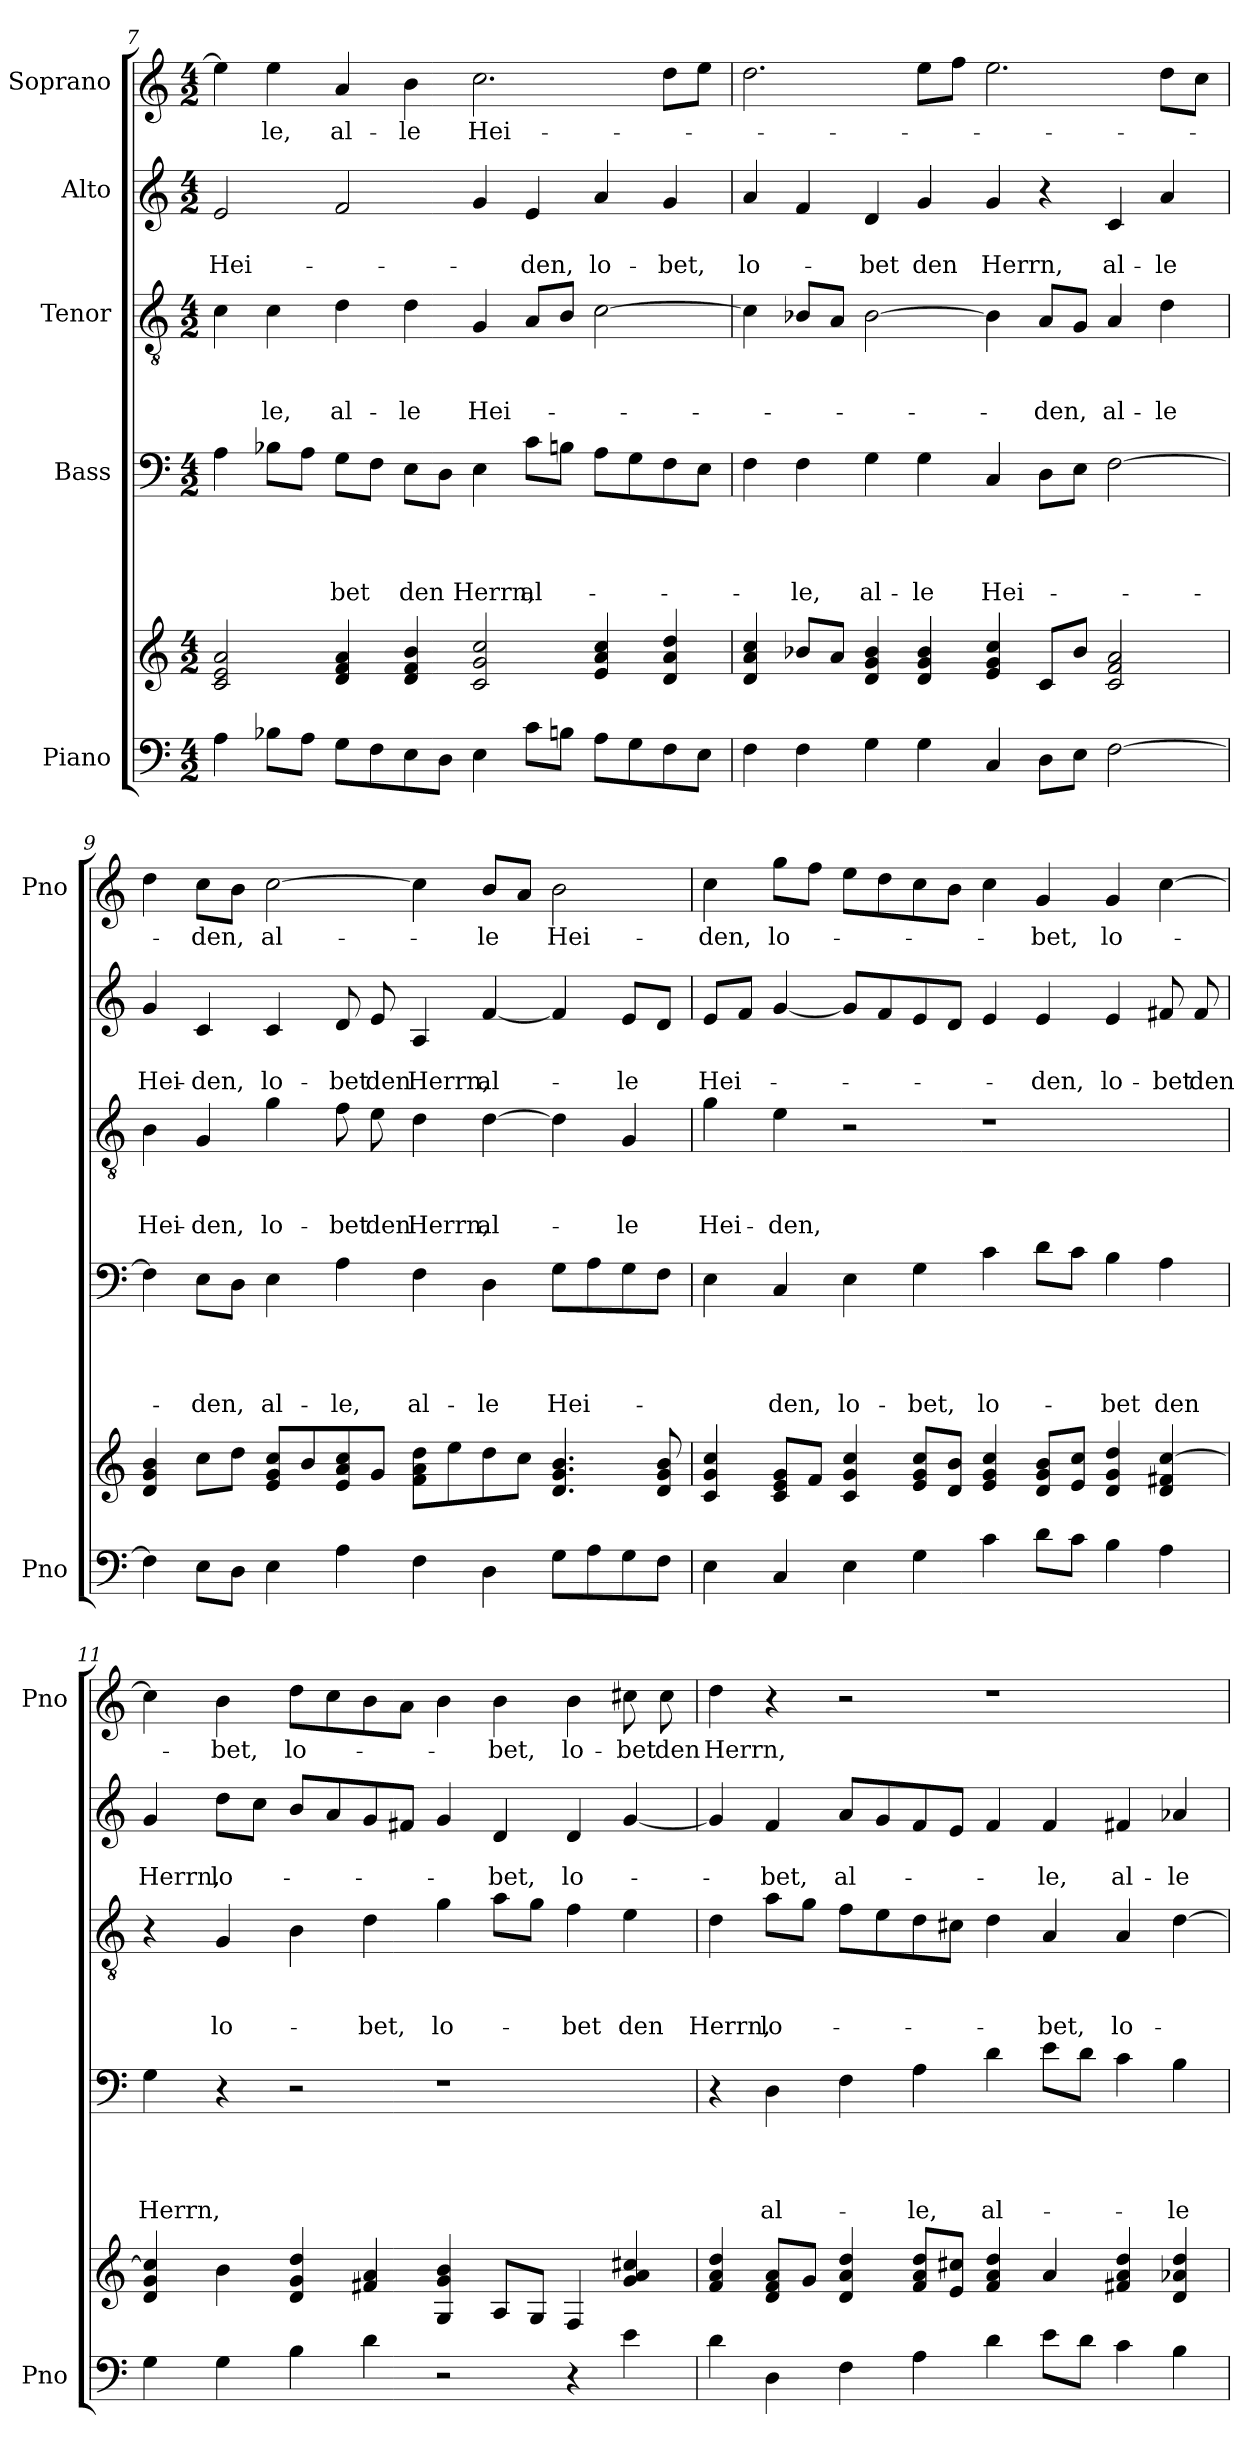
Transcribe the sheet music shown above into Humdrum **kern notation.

**kern	**kern	**kern	**text	**text	**text	**text	**kern	**text	**text	**text	**kern	**text	**text	**kern	**text
*part5	*part5	*part4	*part4	*part4	*part4	*part4	*part3	*part3	*part3	*part3	*part2	*part2	*part2	*part1	*part1
*staff6	*staff5	*staff4	*staff4	*staff4	*staff4	*staff4	*staff3	*staff3	*staff3	*staff3	*staff2	*staff2	*staff2	*staff1	*staff1
*I"Piano	*	*I"Bass	*	*	*	*	*I"Tenor	*	*	*	*I"Alto	*	*	*I"Soprano	*
*I'Pno	*	*	*	*	*	*	*	*	*	*	*	*	*	*I'Pno	*
!!LO:LB:g=z
*clefF4	*clefG2	*clefF4	*	*	*	*	*clefGv2	*	*	*	*clefG2	*	*	*clefG2	*
*k[]	*k[]	*k[]	*	*	*	*	*k[]	*	*	*	*k[]	*	*	*k[]	*
*C:	*C:	*C:	*	*	*	*	*C:	*	*	*	*C:	*	*	*C:	*
*M4/2	*M4/2	*M4/2	*	*	*	*	*M4/2	*	*	*	*M4/2	*	*	*M4/2	*
=7	=7	=7	=7	=7	=7	=7	=7	=7	=7	=7	=7	=7	=7	=7	=7
4A\	2c/ 2e/ 2a/	4A\	.	.	.	.	4c\	.	.	-­	2e/	.	Hei-	4ee\]	-­
8B-\L	.	8B-X\L	.	.	.	.	4c\	.	.	le,	.	.	.	4ee\	le,
8A\J	.	8A\J	.	.	.	.	.	.	.	.	.	.	.	.	.
8G\L	4d/ 4f/ 4a/	8G\L	.	.	.	-bet	4d\	.	.	al-	2f/	.	.	4a/	al-
8F\	.	8F\J	.	.	.	.	.	.	.	.	.	.	.	.	.
8E\	4d/ 4f/ 4b/	8E\L	.	.	.	den	4d\	.	.	-le	.	.	.	4b\	-le
8D\J	.	8D\J	.	.	.	.	.	.	.	.	.	.	.	.	.
4E\	2c/ 2g/ 2cc/	4E\	.	.	.	Herrn,	4G/	.	.	Hei-	4g/	.	.	2.cc\	Hei-
8c\L	.	8c\L	.	.	.	al-	8A/L	.	.	.	4e/	.	-den,	.	.
8B\J	.	8Bn\J	.	.	.	.	8B/J	.	.	.	.	.	.	.	.
8A\L	4e/ 4a/ 4cc/	8A\L	.	.	.	.	[2c\	.	.	.	4a/	.	lo-	.	.
8G\	.	8G\	.	.	.	.	.	.	.	.	.	.	.	.	.
8F\	4d/ 4a/ 4dd/	8F\	.	.	.	.	.	.	.	.	4g/	.	-bet,	8dd\L	.
8E\J	.	8E\J	.	.	.	.	.	.	.	.	.	.	.	8ee\J	.
=8	=8	=8	=8	=8	=8	=8	=8	=8	=8	=8	=8	=8	=8	=8	=8
4F\	4d/ 4a/ 4cc/	4F\	.	.	.	.	4c\]	.	.	.	4a/	.	lo-	2.dd\	.
4F\	8b-/L	4F\	.	.	.	-le,	8B-X/L	.	.	.	4f/	.	.	.	.
.	8a/J	.	.	.	.	.	8A/J	.	.	.	.	.	.	.	.
4G\	4d/ 4g/ 4b-/	4G\	.	.	.	al-	[2B-\	.	.	.	4d/	.	-bet	.	.
4G\	4d/ 4g/ 4b-/	4G\	.	.	.	-le	.	.	.	.	4g/	.	den	8ee\L	.
.	.	.	.	.	.	.	.	.	.	.	.	.	.	8ff\J	.
4C/	4e/ 4g/ 4cc/	4C/	.	.	.	Hei-	4B-\]	.	.	.	4g/	.	Herrn,	2.ee\	.
8D\L	8c/L	8D\L	.	.	.	.	8A/L	.	.	-den,	4r	.	.	.	.
8E\J	8b-/J	8E\J	.	.	.	.	8G/J	.	.	.	.	.	.	.	.
[2F\	2c/ 2f/ 2a/	[2F\	.	.	.	.	4A/	.	.	al-	4c/	.	al-	.	.
.	.	.	.	.	.	.	4d\	.	.	-le	4a/	.	-le	8dd\L	.
.	.	.	.	.	.	.	.	.	.	.	.	.	.	8cc\J	.
=9	=9	=9	=9	=9	=9	=9	=9	=9	=9	=9	=9	=9	=9	=9	=9
4F\]	4d/ 4g/ 4b/	4F\]	.	.	.	.	4B\	.	.	Hei-	4g/	.	Hei-	4dd\	.
8E\L	8cc\L	8E\L	.	.	.	-den,	4G/	.	.	-den,	4c/	.	-den,	8cc\L	-den,
8D\J	8dd\J	8D\J	.	.	.	.	.	.	.	.	.	.	.	8b\J	.
4E\	8e/ 8g/ 8cc/L	4E\	.	.	.	al-	4g\	.	.	lo-	4c/	.	lo-	[2cc\	al-
.	8b/	.	.	.	.	.	.	.	.	.	.	.	.	.	.
4A\	8e/ 8a/ 8cc/	4A\	.	.	.	-le,	8f\	.	.	-bet	8d/	.	-bet	.	.
.	8g/J	.	.	.	.	.	8e\	.	.	den	8e/	.	den	.	.
4F\	8f\ 8a\ 8dd\L	4F\	.	.	.	al-	4d\	.	.	Herrn,	4A/	.	Herrn,	4cc\]	.
.	8ee\	.	.	.	.	.	.	.	.	.	.	.	.	.	.
4D\	8dd\	4D\	.	.	.	-le	[4d\	.	.	al-	[4f/	.	al-	8b/L	-le
.	8cc\J	.	.	.	.	.	.	.	.	.	.	.	.	8a/J	.
8G\L	4.d/ 4.g/ 4.b/	8G\L	.	.	.	Hei-	4d\]	.	.	.	4f/]	.	.	2b\	Hei-
8A\	.	8A\	.	.	.	.	.	.	.	.	.	.	.	.	.
8G\	.	8G\	.	.	.	.	4G/	.	.	-le	8e/L	.	-le	.	.
8F\J	8d/ 8g/ 8b/	8F\J	.	.	.	.	.	.	.	.	8d/J	.	.	.	.
!!LO:PB:g=z
=10	=10	=10	=10	=10	=10	=10	=10	=10	=10	=10	=10	=10	=10	=10	=10
4E\	4c/ 4g/ 4cc/	4E\	.	.	.	-­	4g\	.	.	Hei-	8e/L	.	Hei-	4cc\	-­den,
.	.	.	.	.	.	.	.	.	.	.	8f/J	.	.	.	.
4C/	8c/ 8e/ 8g/L	4C/	.	.	.	den,	4e\	.	.	-den,	[4g/	.	.	8gg\L	lo-
.	8f/J	.	.	.	.	.	.	.	.	.	.	.	.	8ff\J	.
4E\	4c/ 4g/ 4cc/	4E\	.	.	.	lo-	2r	.	.	.	8g/L]	.	.	8ee\L	.
.	.	.	.	.	.	.	.	.	.	.	8f/	.	.	8dd\	.
4G\	8e/ 8g/ 8cc/L	4G\	.	.	.	-bet,	.	.	.	.	8e/	.	.	8cc\	.
.	8d/ 8b/J	.	.	.	.	.	.	.	.	.	8d/J	.	.	8b\J	.
4c\	4e/ 4g/ 4cc/	4c\	.	.	.	lo-	1r	.	.	.	4e/	.	.	4cc\	.
8d\L	8d/ 8g/ 8b/L	8d\L	.	.	.	.	.	.	.	.	4e/	.	-den,	4g/	-bet,
8c\J	8e/ 8cc/J	8c\J	.	.	.	.	.	.	.	.	.	.	.	.	.
4B\	4d/ 4g/ 4dd/	4B\	.	.	.	-bet	.	.	.	.	4e/	.	lo-	4g/	lo-
4A\	4d/ 4f#/ [4cc/	4A\	.	.	.	den	.	.	.	.	8f#X/	.	-bet	[4cc\	.
.	.	.	.	.	.	.	.	.	.	.	8f#/	.	den	.	.
=11	=11	=11	=11	=11	=11	=11	=11	=11	=11	=11	=11	=11	=11	=11	=11
4G\	4d/ 4g/ 4cc/]	4G\	.	.	.	Herrn,	4r	.	.	.	4g/	.	Herrn,	4cc\]	.
4G\	4b\	4r	.	.	.	.	4G/	.	.	lo-	8dd\L	.	lo-	4b\	-bet,
.	.	.	.	.	.	.	.	.	.	.	8cc\J	.	.	.	.
4B\	4d/ 4g/ 4dd/	2r	.	.	.	.	4B\	.	.	.	8b/L	.	.	8dd\L	lo-
.	.	.	.	.	.	.	.	.	.	.	8a/	.	.	8cc\	.
4d\	4f#/ 4a/	.	.	.	.	.	4d\	.	.	-bet,	8g/	.	.	8b\	.
.	.	.	.	.	.	.	.	.	.	.	8f#X/J	.	.	8a\J	.
2r	4G/ 4g/ 4b/	1r	.	.	.	.	4g\	.	.	lo-	4g/	.	.	4b\	.
.	8A/L	.	.	.	.	.	8a\L	.	.	.	4d/	.	-bet,	4b\	-bet,
.	8G/J	.	.	.	.	.	8g\J	.	.	.	.	.	.	.	.
4r	4F/	.	.	.	.	.	4f\	.	.	-bet	4d/	.	lo-	4b\	lo-
4e\	4g/ 4a/ 4cc#/	.	.	.	.	.	4e\	.	.	den	[4g/	.	.	8cc#X\	-bet
.	.	.	.	.	.	.	.	.	.	.	.	.	.	8cc#\	den
=12	=12	=12	=12	=12	=12	=12	=12	=12	=12	=12	=12	=12	=12	=12	=12
4d\	4f/ 4a/ 4dd/	4r	.	.	.	.	4d\	.	.	Herrn,	4g/]	.	.	4dd\	Herrn,
4D\	8d/ 8f/ 8a/L	4D\	.	.	.	al-	8a\L	.	.	lo-	4f/	.	-bet,	4r	.
.	8g/J	.	.	.	.	.	8g\J	.	.	.	.	.	.	.	.
4F\	4d/ 4a/ 4dd/	4F\	.	.	.	.	8f\L	.	.	.	8a/L	.	al-	2r	.
.	.	.	.	.	.	.	8e\	.	.	.	8g/	.	.	.	.
4A\	8f/ 8a/ 8dd/L	4A\	.	.	.	-le,	8d\	.	.	.	8f/	.	.	.	.
.	8e/ 8cc#/J	.	.	.	.	.	8c#X\J	.	.	.	8e/J	.	.	.	.
4d\	4f/ 4a/ 4dd/	4d\	.	.	.	al-	4d\	.	.	.	4f/	.	.	1r	.
8e\L	4a/	8e\L	.	.	.	.	4A/	.	.	-bet,	4f/	.	-le,	.	.
8d\J	.	8d\J	.	.	.	.	.	.	.	.	.	.	.	.	.
4c\	4f#/ 4a/ 4dd/	4c\	.	.	.	.	4A/	.	.	lo-	4f#X/	.	al-	.	.
4B\	4d/ 4a-/ 4dd/	4B\	.	.	.	-le	[4d\	.	.	.	4a-X/	.	-le	.	.
=	=	=	=	=	=	=	=	=	=	=	=	=	=	=	=
*-	*-	*-	*-	*-	*-	*-	*-	*-	*-	*-	*-	*-	*-	*-	*-
